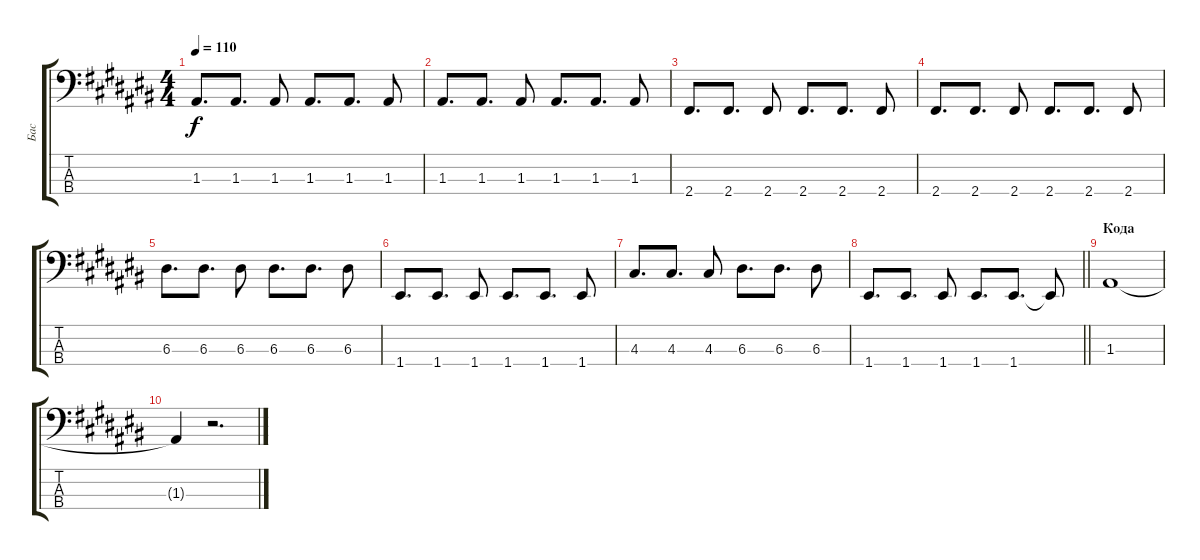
\track ("Бас" "Бас") {instrument electricbassfinger}
\staff {score tabs}
\tuning (G2 D2 A1 E1) {hide}
\ts (4 4)
\tempo 110
\clef f4
\ks a#minor
1.3.8{d dy f} 1.3.8{d} 1.3.8 1.3.8{d} 1.3.8{d} 1.3.8 |
1.3.8{d} 1.3.8{d} 1.3.8 1.3.8{d} 1.3.8{d} 1.3.8 |
2.4.8{d} 2.4.8{d} 2.4.8 2.4.8{d} 2.4.8{d} 2.4.8 |
2.4.8{d} 2.4.8{d} 2.4.8 2.4.8{d} 2.4.8{d} 2.4.8 |
6.3.8{d} 6.3.8{d} 6.3.8 6.3.8{d} 6.3.8{d} 6.3.8 |
1.4.8{d} 1.4.8{d} 1.4.8 1.4.8{d} 1.4.8{d} 1.4.8 |
4.3.8{d} 4.3.8{d} 4.3.8 6.3.8{d} 6.3.8{d} 6.3.8 |
\barLineRight lightlight
1.4.8{d} 1.4.8{d} 1.4.8 1.4.8{d} 1.4.8{d} 1.4{t}.8 |
\section ("" "Кода")
1.3.1 |
1.3{t}.4 r.2{d}
